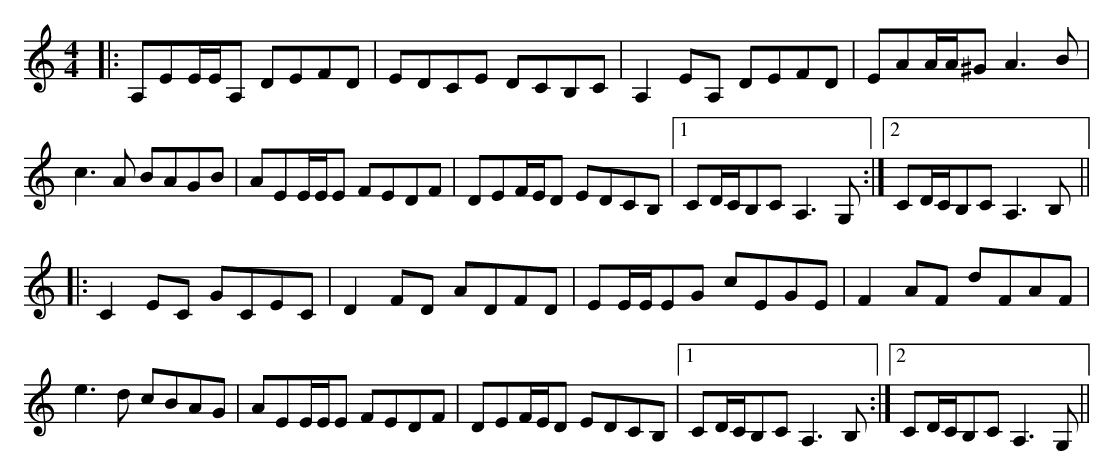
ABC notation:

X:1
M:4/4
K:Amin
|:A,EE/E/A, DEFD|EDCE DCB,C|A,2 EA, DEFD|EAA/A/^G A3B|
c3A BAGB|AEE/E/E FEDF|DEF/E/D EDCB,|1 CD/C/B,c, A,3 G,:|2 CD/C/B,c, A,3 B,||
|:C2 EC GCEC|D2 FD ADFD|EE/E/EG cEGE|F2 AF dFAF|
e3d cBAG|AEE/E/E FEDF|DEF/E/D EDCB,|1 CD/C/B,c, A,3 B,:|2 CD/C/B,c, A,3 G,||
